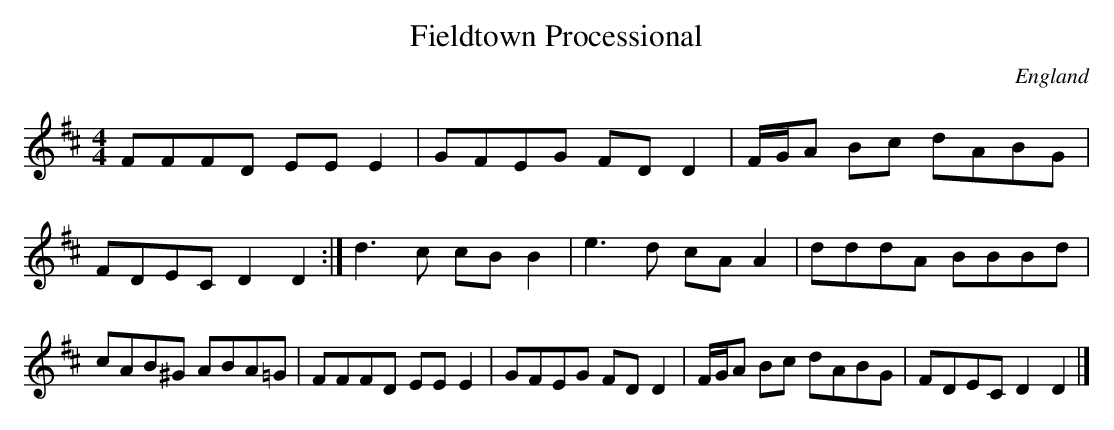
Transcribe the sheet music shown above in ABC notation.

X:1
T:Fieldtown Processional
M:4/4
O:England
K:D major
FFFD EEE2 | GFEG FDD2 |\
F/G/A Bc dABG | FDEC D2D2 :|\
d3c cBB2 | e3d cAA2 | dddA BBBd | cAB^G ABA=G |\
FFFD EEE2 | GFEG FDD2 |\
F/G/A Bc dABG | FDEC D2D2 |]
